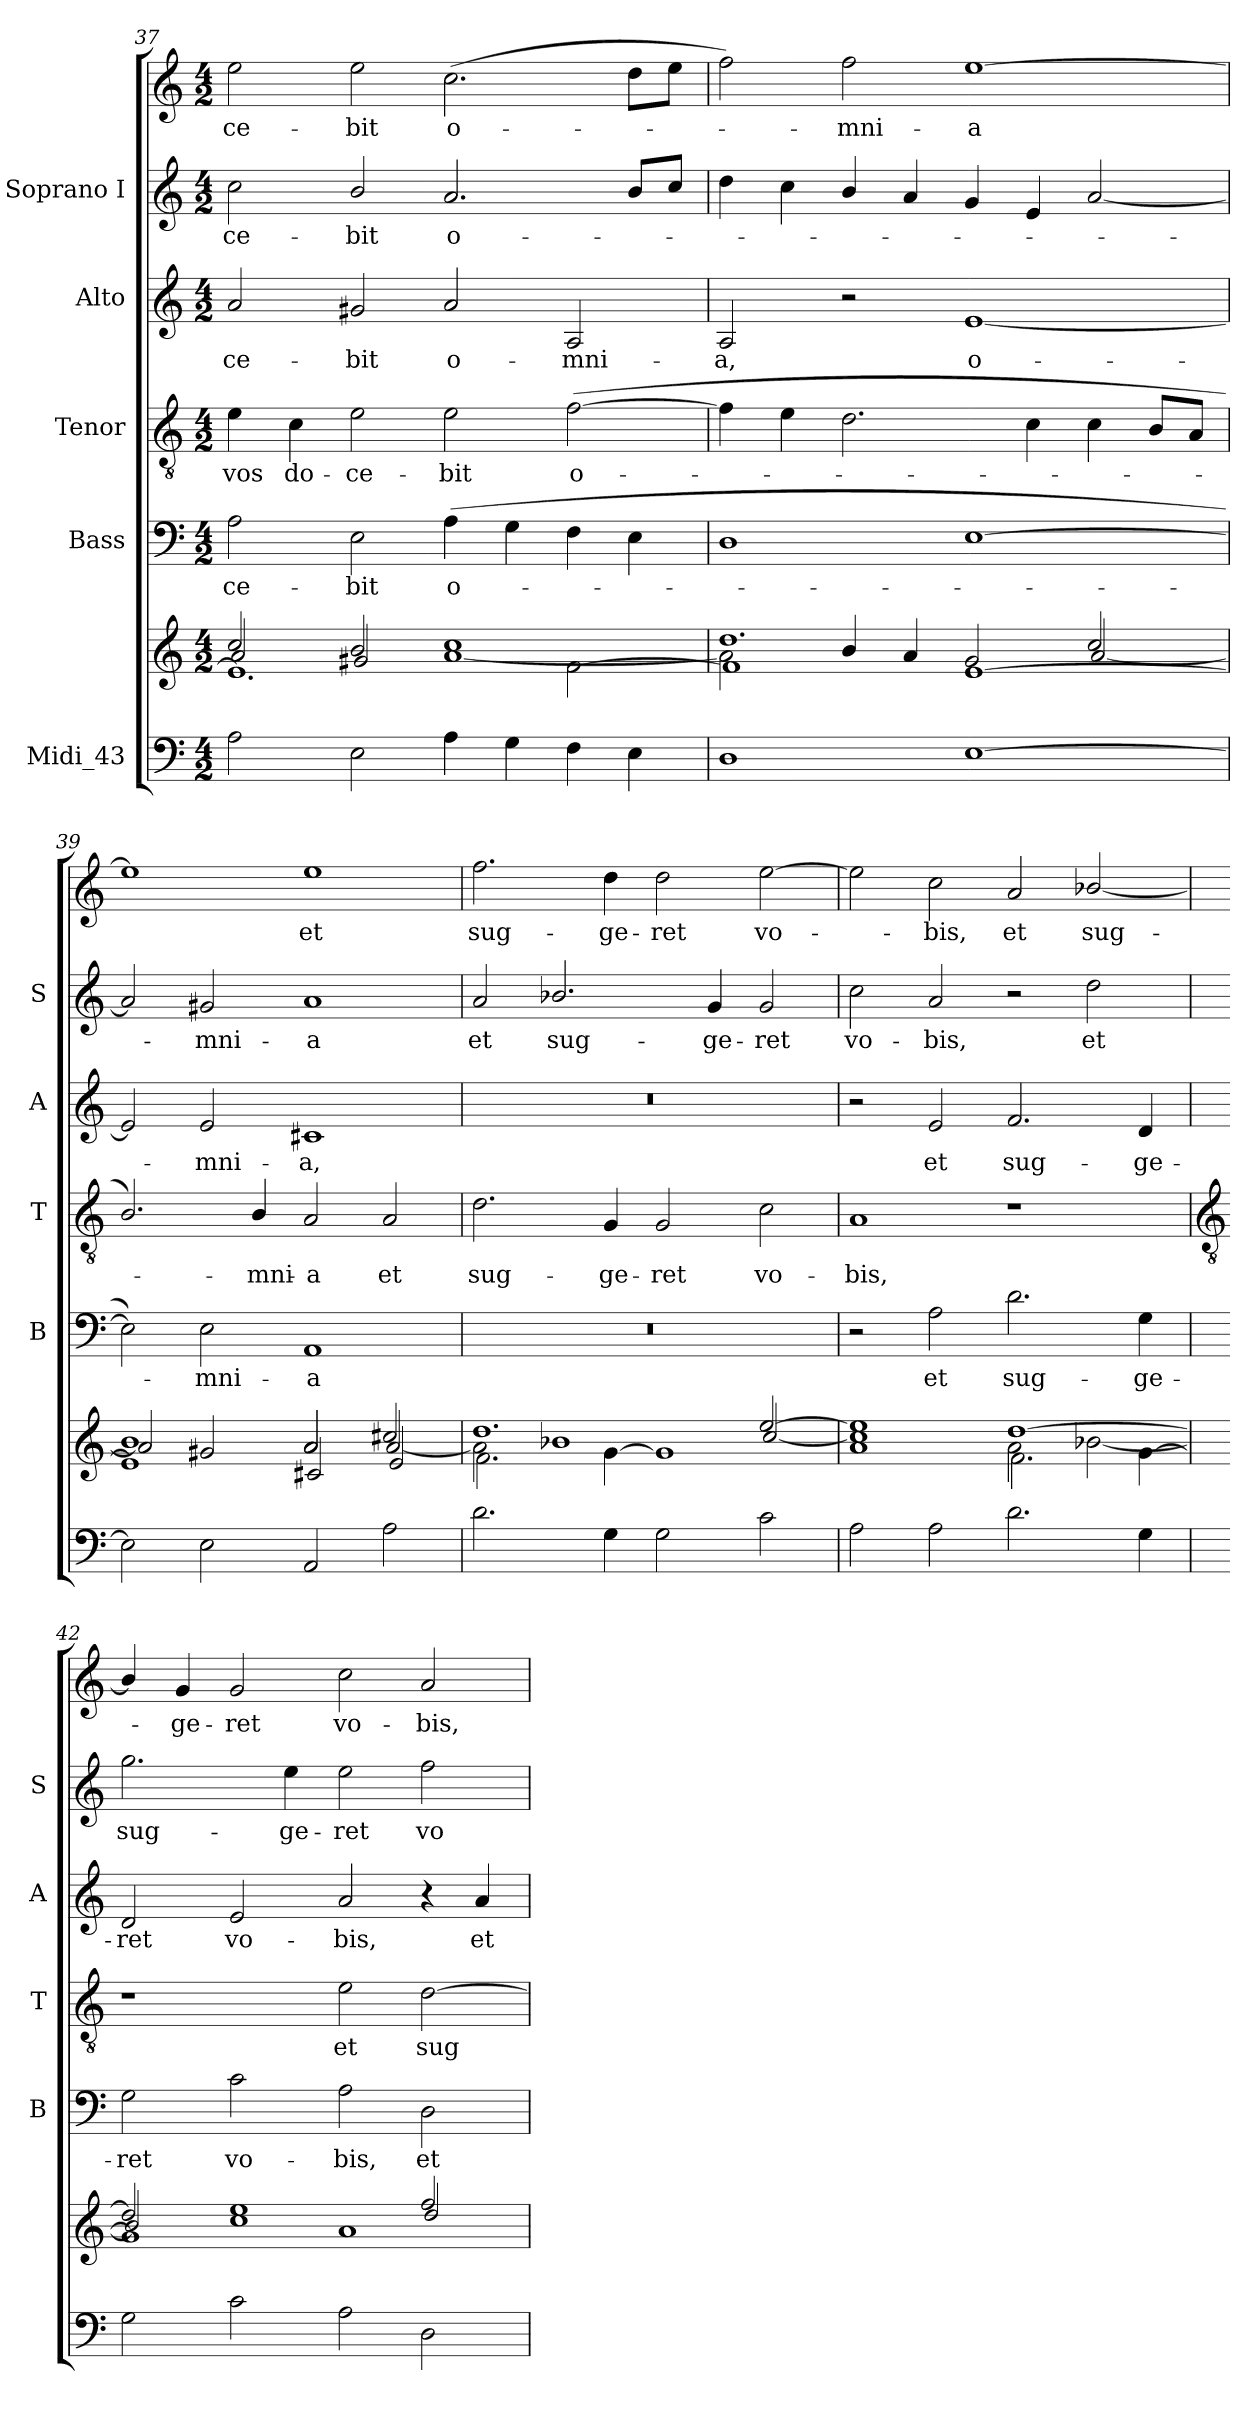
**kern	**kern	**kern	**text	**kern	**text	**kern	**text	**kern	**text	**kern	**text
*part5	*part5	*part4	*part4	*part3	*part3	*part2	*part2	*part1	*part1	*part1	*part1
*staff7	*staff6	*staff5	*staff5	*staff4	*staff4	*staff3	*staff3	*staff2	*staff2	*staff1	*staff1
*I"Midi_43	*	*I"Bass	*	*I"Tenor	*	*I"Alto	*	*I"Soprano I	*	*	*
*	*	*I'B	*	*I'T	*	*I'A	*	*I'S	*	*	*
!!LO:LB:g=z
*clefF4	*clefG2	*clefF4	*	*clefGv2	*	*clefG2	*	*clefG2	*	*clefG2	*
*k[]	*k[]	*k[]	*	*k[]	*	*k[]	*	*k[]	*	*k[]	*
*C:	*C:	*C:	*	*C:	*	*C:	*	*C:	*	*C:	*
*M4/2	*M4/2	*M4/2	*	*M4/2	*	*M4/2	*	*M4/2	*	*M4/2	*
=37	=37	=37	=37	=37	=37	=37	=37	=37	=37	=37	=37
*	*^	*	*	*	*	*	*	*	*	*	*
*	*	*^	*	*	*	*	*	*	*	*	*	*
!	!	!	!	!	!LO:LY:b	!	!LO:LY:b	!	!LO:LY:b	!	!LO:LY:b	!	!LO:LY:b
2A	2cc/	2a/	1.e\]	2A	-ce-	4e	vos	2a	-ce-	2cc	ce-	2ee	-ce-
!	!	!	!	!	!	!	!LO:LY:b	!	!	!	!	!	!
.	.	.	.	.	.	4c	do-	.	.	.	.	.	.
!	!	!	!	!	!LO:LY:b	!	!LO:LY:b	!	!LO:LY:b	!	!LO:LY:b	!	!LO:LY:b
2E	2b/	2g#X/	.	2E	-bit	2e	-ce-	2g#X	-bit	2b/	-bit	2ee	-bit
!	!	!	!	!	!LO:LY:b	!	!LO:LY:b	!	!LO:LY:b	!	!LO:LY:b	!	!LO:LY:b
4A	1cc/	[1a\	.	(>4A	o-	2e	-bit	2a	o-	2.a	o-	(>2.cc	o-
4G	.	.	.	4G	.	.	.	.	.	.	.	.	.
!	!	!	!	!	!	!	!LO:LY:b	!	!LO:LY:b	!	!	!	!
4F	.	.	[2f\	4F	.	(>[2f	o-	2A	-mni-	.	.	.	.
4E	.	.	.	4E	.	.	.	.	.	8b/L	.	8ddL	.
.	.	.	.	.	.	.	.	.	.	8cc/J	.	8eeJ	.
=38	=38	=38	=38	=38	=38	=38	=38	=38	=38	=38	=38	=38	=38
!	!	!	!	!	!	!	!	!	!LO:LY:b	!	!	!	!
1D	1.dd/	2a\]	1f\]	1D	.	4f]	.	2A	-a,	4dd\	.	2ff)	.
.	.	.	.	.	.	4e	.	.	.	4cc\	.	.	.
!	!	!	!	!	!	!	!	!	!	!	!	!	!LO:LY:b
.	.	4b/	.	.	.	2.d	.	2r	.	4b/	.	2ff	mni-
.	.	4a/	.	.	.	.	.	.	.	4a	.	.	.
!	!	!	!	!	!	!	!	!	!LO:LY:b	!	!	!	!LO:LY:b
[1E	.	2g/	[1e\	[1E	.	.	.	[1e	o-	4g	.	[1ee	-a
.	.	.	.	.	.	4c	.	.	.	4e	.	.	.
.	2cc/	[2a/	.	.	.	4c	.	.	.	[2a	.	.	.
.	.	.	.	.	.	8BL	.	.	.	.	.	.	.
.	.	.	.	.	.	8AJ	.	.	.	.	.	.	.
=39	=39	=39	=39	=39	=39	=39	=39	=39	=39	=39	=39	=39	=39
2E]	1b/	2a/]	1e\]	2E])	.	2.B/)	.	2e]	.	2a]	.	1ee]	.
!	!	!	!	!	!LO:LY:b	!	!	!	!LO:LY:b	!	!LO:LY:b	!	!
2E	.	2g#X/	.	2E	mni-	.	.	2e	mni-	2g#X	mni-	.	.
!	!	!	!	!	!	!	!LO:LY:b	!	!	!	!	!	!
.	.	.	.	.	.	4B/	mni-	.	.	.	.	.	.
!	!	!	!	!	!LO:LY:b	!	!LO:LY:b	!	!LO:LY:b	!	!LO:LY:b	!	!LO:LY:b
2AA	2a/	2a/	2c#X/	1AA	-a	2A	-a	1c#X	-a,	1a	-a	1ee	et
!	!	!	!	!	!	!	!LO:LY:b	!	!	!	!	!	!
2A	2cc#X/	[2a/	2e/	.	.	2A	et	.	.	.	.	.	.
=40	=40	=40	=40	=40	=40	=40	=40	=40	=40	=40	=40	=40	=40
!	!	!	!	!	!	!	!LO:LY:b	!	!	!	!LO:LY:b	!	!LO:LY:b
2.d	1.dd/	2a\]	2.f\	0r	.	2.d	sug-	0r	.	2a	et	2.ff	sug-
!	!	!	!	!	!	!	!	!	!	!	!LO:LY:b	!	!
.	.	1b-X\	.	.	.	.	.	.	.	2.b-X/	sug-	.	.
!	!	!	!	!	!	!	!LO:LY:b	!	!	!	!	!	!LO:LY:b
4G	.	.	[4g\	.	.	4G	-ge-	.	.	.	.	4dd	-ge-
!	!	!	!	!	!	!	!LO:LY:b	!	!	!	!	!	!LO:LY:b
2G	.	.	1g\]	.	.	2G	-ret	.	.	.	.	2dd	-ret
!	!	!	!	!	!	!	!	!	!	!	!LO:LY:b	!	!
.	.	.	.	.	.	.	.	.	.	4g	-ge-	.	.
!	!	!	!	!	!	!	!LO:LY:b	!	!	!	!LO:LY:b	!	!LO:LY:b
2c	[2ee/	[2cc/	.	.	.	2c	vo-	.	.	2g	-ret	[2ee	vo-
=41	=41	=41	=41	=41	=41	=41	=41	=41	=41	=41	=41	=41	=41
!	!	!	!	!	!	!	!LO:LY:b	!	!	!	!LO:LY:b	!	!
2A	1ee/]	1cc\]	1a\	2r	.	1A	-bis,	2r	.	2cc	vo-	2ee]	.
!	!	!	!	!	!LO:LY:b	!	!	!	!LO:LY:b	!	!LO:LY:b	!	!LO:LY:b
2A	.	.	.	2A	et	.	.	2e	et	2a	-bis,	2cc	bis,
!	!	!	!	!	!LO:LY:b	!	!	!	!LO:LY:b	!	!	!	!LO:LY:b
2.d	[1dd/	2a\	2.f\	2.d	sug-	1r	.	2.f	sug-	2r	.	2a	et
!	!	!	!	!	!	!	!	!	!	!	!LO:LY:b	!	!LO:LY:b
.	.	[2b-X\	.	.	.	.	.	.	.	2dd	et	[2b-X/	sug-
!	!	!	!	!	!LO:LY:b	!	!	!	!LO:LY:b	!	!	!	!
4G	.	.	[4g\	4G	-ge-	.	.	4d	-ge-	.	.	.	.
!!LO:LB:g=z
=42	=42	=42	=42	=42	=42	=42	=42	=42	=42	=42	=42	=42	=42
*	*	*	*	*	*	*clefGv2	*	*	*	*	*	*	*
!	!	!	!	!	!LO:LY:b	!	!	!	!LO:LY:b	!	!LO:LY:b	!	!
2G	2dd/]	2b-/]	1g\]	2G	-ret	1r	.	2d	-ret	2.gg	sug-	4b-/]	.
!	!	!	!	!	!	!	!	!	!	!	!	!	!LO:LY:b
.	.	.	.	.	.	.	.	.	.	.	.	4g	ge-
!	!	!	!	!	!LO:LY:b	!	!	!	!LO:LY:b	!	!	!	!LO:LY:b
2c	1ee/	1cc\	.	2c	vo-	.	.	2e	vo-	.	.	2g	-ret
!	!	!	!	!	!	!	!	!	!	!	!LO:LY:b	!	!
.	.	.	.	.	.	.	.	.	.	4ee	-ge-	.	.
!	!	!	!	!	!LO:LY:b	!	!LO:LY:b	!	!LO:LY:b	!	!LO:LY:b	!	!LO:LY:b
2A	.	.	1a\	2A	-bis,	2e	et	2a	-bis,	2ee	-ret	2cc	vo-
!	!	!	!	!	!LO:LY:b	!	!LO:LY:b	!	!	!	!LO:LY:b	!	!LO:LY:b
2D	2ff/	2dd/	.	2D	et	[2d	sug-	4r	.	2ff	vo-	2a	-bis,
!	!	!	!	!	!	!	!	!	!LO:LY:b	!	!	!	!
.	.	.	.	.	.	.	.	4a	et	.	.	.	.
*	*v	*v	*v	*	*	*	*	*	*	*	*	*	*
=	=	=	=	=	=	=	=	=	=	=	=
*-	*-	*-	*-	*-	*-	*-	*-	*-	*-	*-	*-
